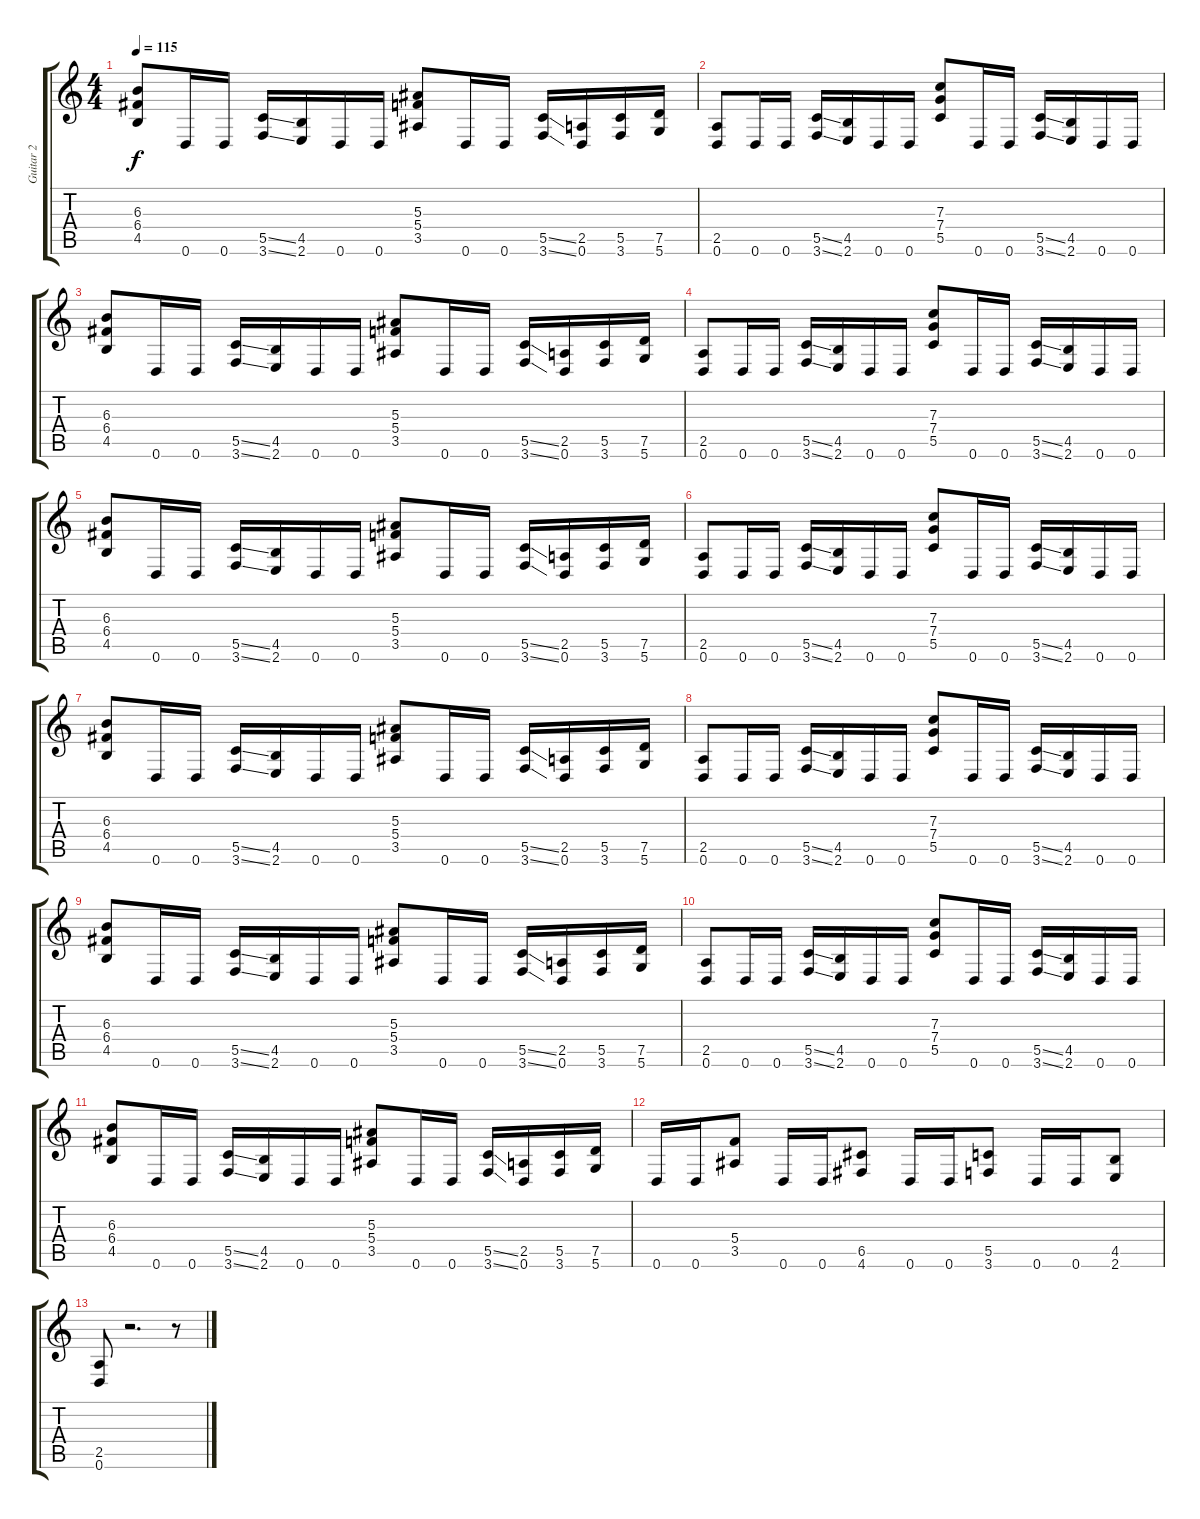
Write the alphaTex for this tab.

\track ("Guitar 2" "Guitar 2") {instrument overdrivenguitar}
\staff {score tabs}
\tuning (D4 A3 F3 C3 G2 D2) {hide}
\ts (4 4)
\tempo 115
\clef g2
\ks c
(6.3 6.4 4.5).8{dy f} 0.6.16 0.6.16 (5.5{ss} 3.6{ss}).16 (4.5 2.6).16 0.6.16 0.6.16 (5.3 5.4 3.5).8 0.6.16 0.6.16 (5.5{ss} 3.6{ss}).16 (2.5 0.6).16 (5.5 3.6).16 (7.5 5.6).16 |
(2.5 0.6).8 0.6.16 0.6.16 (5.5{ss} 3.6{ss}).16 (4.5 2.6).16 0.6.16 0.6.16 (7.3 7.4 5.5).8 0.6.16 0.6.16 (5.5{ss} 3.6{ss}).16 (4.5 2.6).16 0.6.16 0.6.16 |
(6.3 6.4 4.5).8 0.6.16 0.6.16 (5.5{ss} 3.6{ss}).16 (4.5 2.6).16 0.6.16 0.6.16 (5.3 5.4 3.5).8 0.6.16 0.6.16 (5.5{ss} 3.6{ss}).16 (2.5 0.6).16 (5.5 3.6).16 (7.5 5.6).16 |
(2.5 0.6).8 0.6.16 0.6.16 (5.5{ss} 3.6{ss}).16 (4.5 2.6).16 0.6.16 0.6.16 (7.3 7.4 5.5).8 0.6.16 0.6.16 (5.5{ss} 3.6{ss}).16 (4.5 2.6).16 0.6.16 0.6.16 |
(6.3 6.4 4.5).8 0.6.16 0.6.16 (5.5{ss} 3.6{ss}).16 (4.5 2.6).16 0.6.16 0.6.16 (5.3 5.4 3.5).8 0.6.16 0.6.16 (5.5{ss} 3.6{ss}).16 (2.5 0.6).16 (5.5 3.6).16 (7.5 5.6).16 |
(2.5 0.6).8 0.6.16 0.6.16 (5.5{ss} 3.6{ss}).16 (4.5 2.6).16 0.6.16 0.6.16 (7.3 7.4 5.5).8 0.6.16 0.6.16 (5.5{ss} 3.6{ss}).16 (4.5 2.6).16 0.6.16 0.6.16 |
(6.3 6.4 4.5).8 0.6.16 0.6.16 (5.5{ss} 3.6{ss}).16 (4.5 2.6).16 0.6.16 0.6.16 (5.3 5.4 3.5).8 0.6.16 0.6.16 (5.5{ss} 3.6{ss}).16 (2.5 0.6).16 (5.5 3.6).16 (7.5 5.6).16 |
(2.5 0.6).8 0.6.16 0.6.16 (5.5{ss} 3.6{ss}).16 (4.5 2.6).16 0.6.16 0.6.16 (7.3 7.4 5.5).8 0.6.16 0.6.16 (5.5{ss} 3.6{ss}).16 (4.5 2.6).16 0.6.16 0.6.16 |
(6.3 6.4 4.5).8 0.6.16 0.6.16 (5.5{ss} 3.6{ss}).16 (4.5 2.6).16 0.6.16 0.6.16 (5.3 5.4 3.5).8 0.6.16 0.6.16 (5.5{ss} 3.6{ss}).16 (2.5 0.6).16 (5.5 3.6).16 (7.5 5.6).16 |
(2.5 0.6).8 0.6.16 0.6.16 (5.5{ss} 3.6{ss}).16 (4.5 2.6).16 0.6.16 0.6.16 (7.3 7.4 5.5).8 0.6.16 0.6.16 (5.5{ss} 3.6{ss}).16 (4.5 2.6).16 0.6.16 0.6.16 |
(6.3 6.4 4.5).8 0.6.16 0.6.16 (5.5{ss} 3.6{ss}).16 (4.5 2.6).16 0.6.16 0.6.16 (5.3 5.4 3.5).8 0.6.16 0.6.16 (5.5{ss} 3.6{ss}).16 (2.5 0.6).16 (5.5 3.6).16 (7.5 5.6).16 |
0.6.16 0.6.16 (5.4 3.5).8 0.6.16 0.6.16 (6.5 4.6).8 0.6.16 0.6.16 (5.5 3.6).8 0.6.16 0.6.16 (4.5 2.6).8 |
(2.5 0.6).8 r.2{d} r.8
